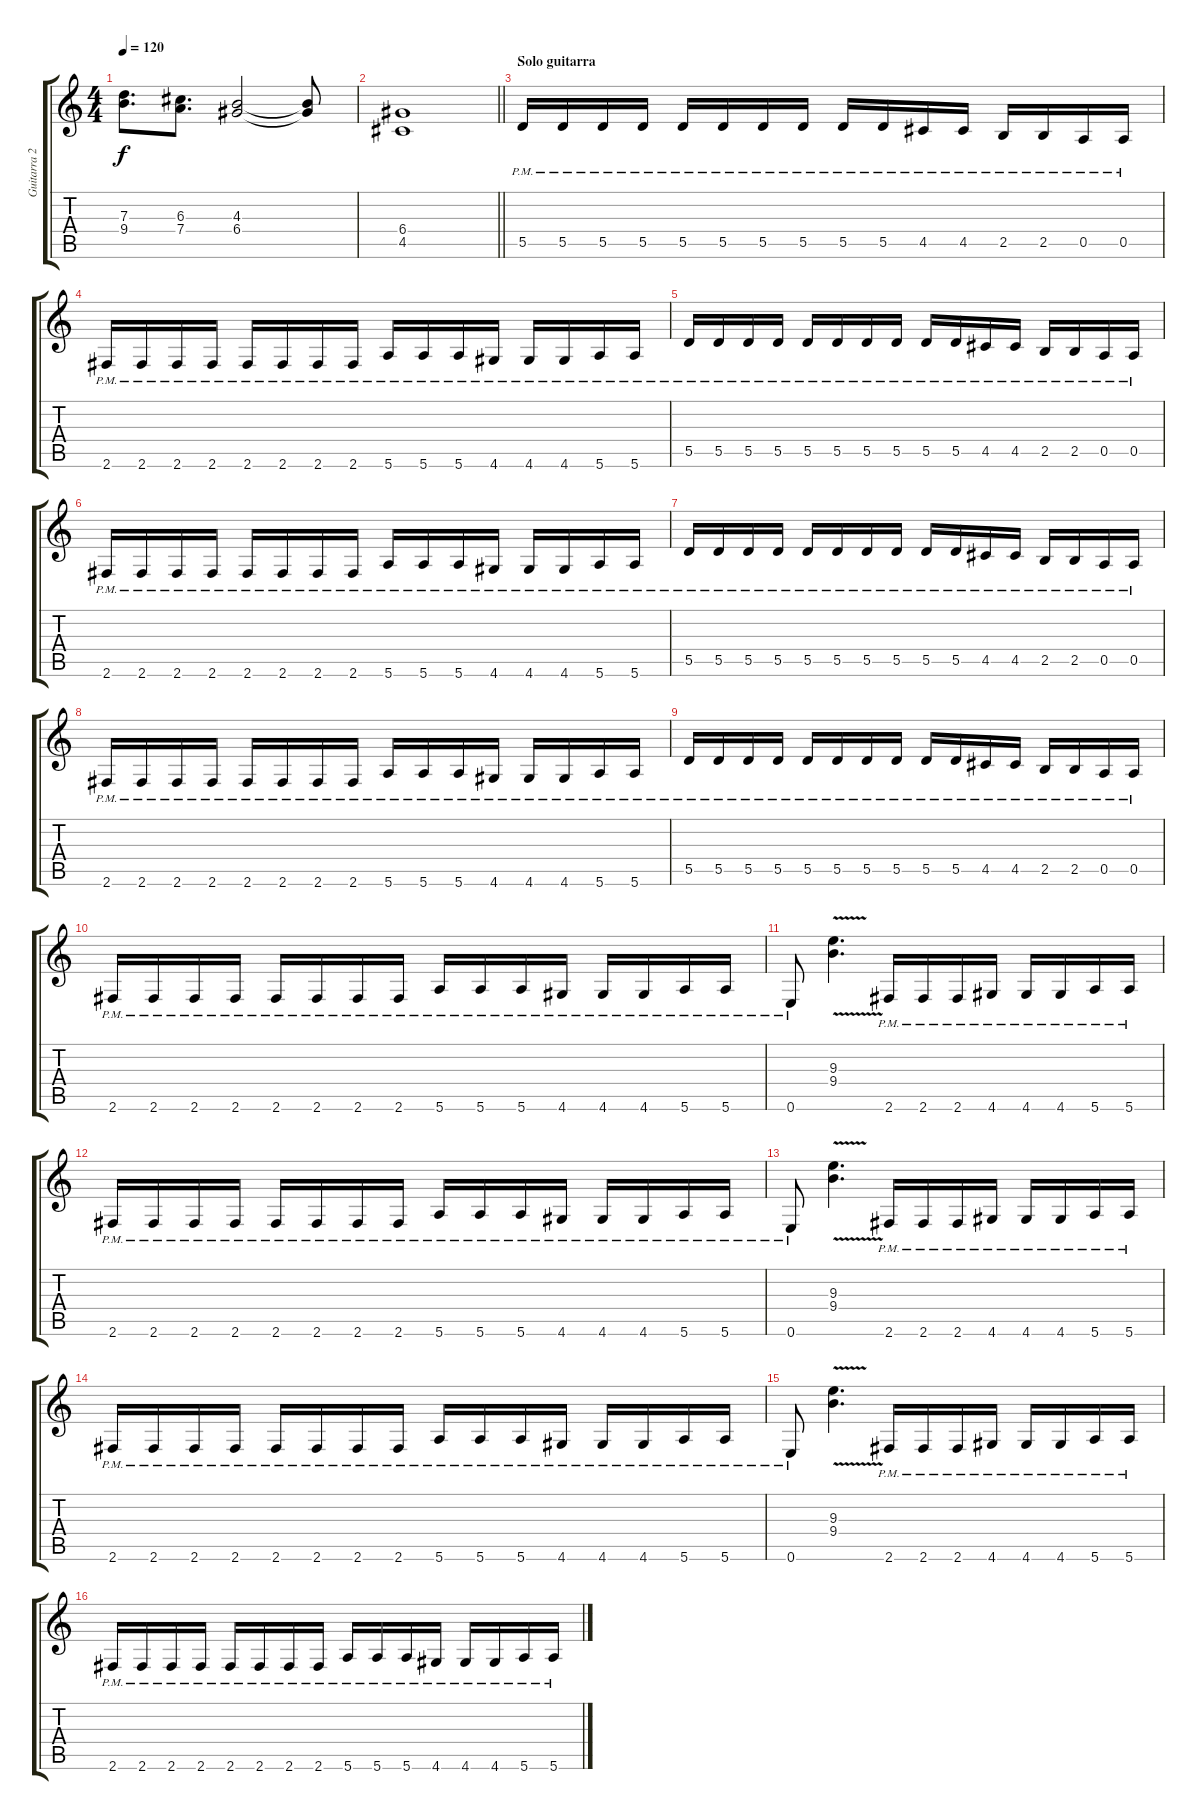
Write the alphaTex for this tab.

\track ("Guitarra 2" "Guitarra 2") {instrument distortionguitar}
\staff {score tabs}
\tuning (E4 B3 G3 D3 A2 E2) {hide}
\ts (4 4)
\tempo 120
\clef g2
\ks c
(7.3 9.4).8{d dy f} (6.3 7.4).8{d} (4.3 6.4).2 (4.3{t} 6.4{t}).8 |
\barLineRight lightlight
(6.4 4.5).1 |
\section ("" "Solo guitarra")
5.5{pm}.16{balance 8} 5.5{pm}.16 5.5{pm}.16 5.5{pm}.16 5.5{pm}.16 5.5{pm}.16 5.5{pm}.16 5.5{pm}.16 5.5{pm}.16 5.5{pm}.16 4.5{pm}.16 4.5{pm}.16 2.5{pm}.16 2.5{pm}.16 0.5{pm}.16 0.5{pm}.16 |
2.6{pm}.16 2.6{pm}.16 2.6{pm}.16 2.6{pm}.16 2.6{pm}.16 2.6{pm}.16 2.6{pm}.16 2.6{pm}.16 5.6{pm}.16 5.6{pm}.16 5.6{pm}.16 4.6{pm}.16 4.6{pm}.16 4.6{pm}.16 5.6{pm}.16 5.6{pm}.16 |
5.5{pm}.16 5.5{pm}.16 5.5{pm}.16 5.5{pm}.16 5.5{pm}.16 5.5{pm}.16 5.5{pm}.16 5.5{pm}.16 5.5{pm}.16 5.5{pm}.16 4.5{pm}.16 4.5{pm}.16 2.5{pm}.16 2.5{pm}.16 0.5{pm}.16 0.5{pm}.16 |
2.6{pm}.16 2.6{pm}.16 2.6{pm}.16 2.6{pm}.16 2.6{pm}.16 2.6{pm}.16 2.6{pm}.16 2.6{pm}.16 5.6{pm}.16 5.6{pm}.16 5.6{pm}.16 4.6{pm}.16 4.6{pm}.16 4.6{pm}.16 5.6{pm}.16 5.6{pm}.16 |
5.5{pm}.16 5.5{pm}.16 5.5{pm}.16 5.5{pm}.16 5.5{pm}.16 5.5{pm}.16 5.5{pm}.16 5.5{pm}.16 5.5{pm}.16 5.5{pm}.16 4.5{pm}.16 4.5{pm}.16 2.5{pm}.16 2.5{pm}.16 0.5{pm}.16 0.5{pm}.16 |
2.6{pm}.16 2.6{pm}.16 2.6{pm}.16 2.6{pm}.16 2.6{pm}.16 2.6{pm}.16 2.6{pm}.16 2.6{pm}.16 5.6{pm}.16 5.6{pm}.16 5.6{pm}.16 4.6{pm}.16 4.6{pm}.16 4.6{pm}.16 5.6{pm}.16 5.6{pm}.16 |
5.5{pm}.16 5.5{pm}.16 5.5{pm}.16 5.5{pm}.16 5.5{pm}.16 5.5{pm}.16 5.5{pm}.16 5.5{pm}.16 5.5{pm}.16 5.5{pm}.16 4.5{pm}.16 4.5{pm}.16 2.5{pm}.16 2.5{pm}.16 0.5{pm}.16 0.5{pm}.16 |
2.6{pm}.16 2.6{pm}.16 2.6{pm}.16 2.6{pm}.16 2.6{pm}.16 2.6{pm}.16 2.6{pm}.16 2.6{pm}.16 5.6{pm}.16 5.6{pm}.16 5.6{pm}.16 4.6{pm}.16 4.6{pm}.16 4.6{pm}.16 5.6{pm}.16 5.6{pm}.16 |
0.6{pm}.8 (9.3{v} 9.4{v}).4{d} 2.6{pm}.16 2.6{pm}.16 2.6{pm}.16 4.6{pm}.16 4.6{pm}.16 4.6{pm}.16 5.6{pm}.16 5.6{pm}.16 |
2.6{pm}.16 2.6{pm}.16 2.6{pm}.16 2.6{pm}.16 2.6{pm}.16 2.6{pm}.16 2.6{pm}.16 2.6{pm}.16 5.6{pm}.16 5.6{pm}.16 5.6{pm}.16 4.6{pm}.16 4.6{pm}.16 4.6{pm}.16 5.6{pm}.16 5.6{pm}.16 |
0.6{pm}.8 (9.3{v} 9.4{v}).4{d} 2.6{pm}.16 2.6{pm}.16 2.6{pm}.16 4.6{pm}.16 4.6{pm}.16 4.6{pm}.16 5.6{pm}.16 5.6{pm}.16 |
2.6{pm}.16 2.6{pm}.16 2.6{pm}.16 2.6{pm}.16 2.6{pm}.16 2.6{pm}.16 2.6{pm}.16 2.6{pm}.16 5.6{pm}.16 5.6{pm}.16 5.6{pm}.16 4.6{pm}.16 4.6{pm}.16 4.6{pm}.16 5.6{pm}.16 5.6{pm}.16 |
0.6{pm}.8 (9.3{v} 9.4{v}).4{d} 2.6{pm}.16 2.6{pm}.16 2.6{pm}.16 4.6{pm}.16 4.6{pm}.16 4.6{pm}.16 5.6{pm}.16 5.6{pm}.16 |
2.6{pm}.16 2.6{pm}.16 2.6{pm}.16 2.6{pm}.16 2.6{pm}.16 2.6{pm}.16 2.6{pm}.16 2.6{pm}.16 5.6{pm}.16 5.6{pm}.16 5.6{pm}.16 4.6{pm}.16 4.6{pm}.16 4.6{pm}.16 5.6{pm}.16 5.6{pm}.16
